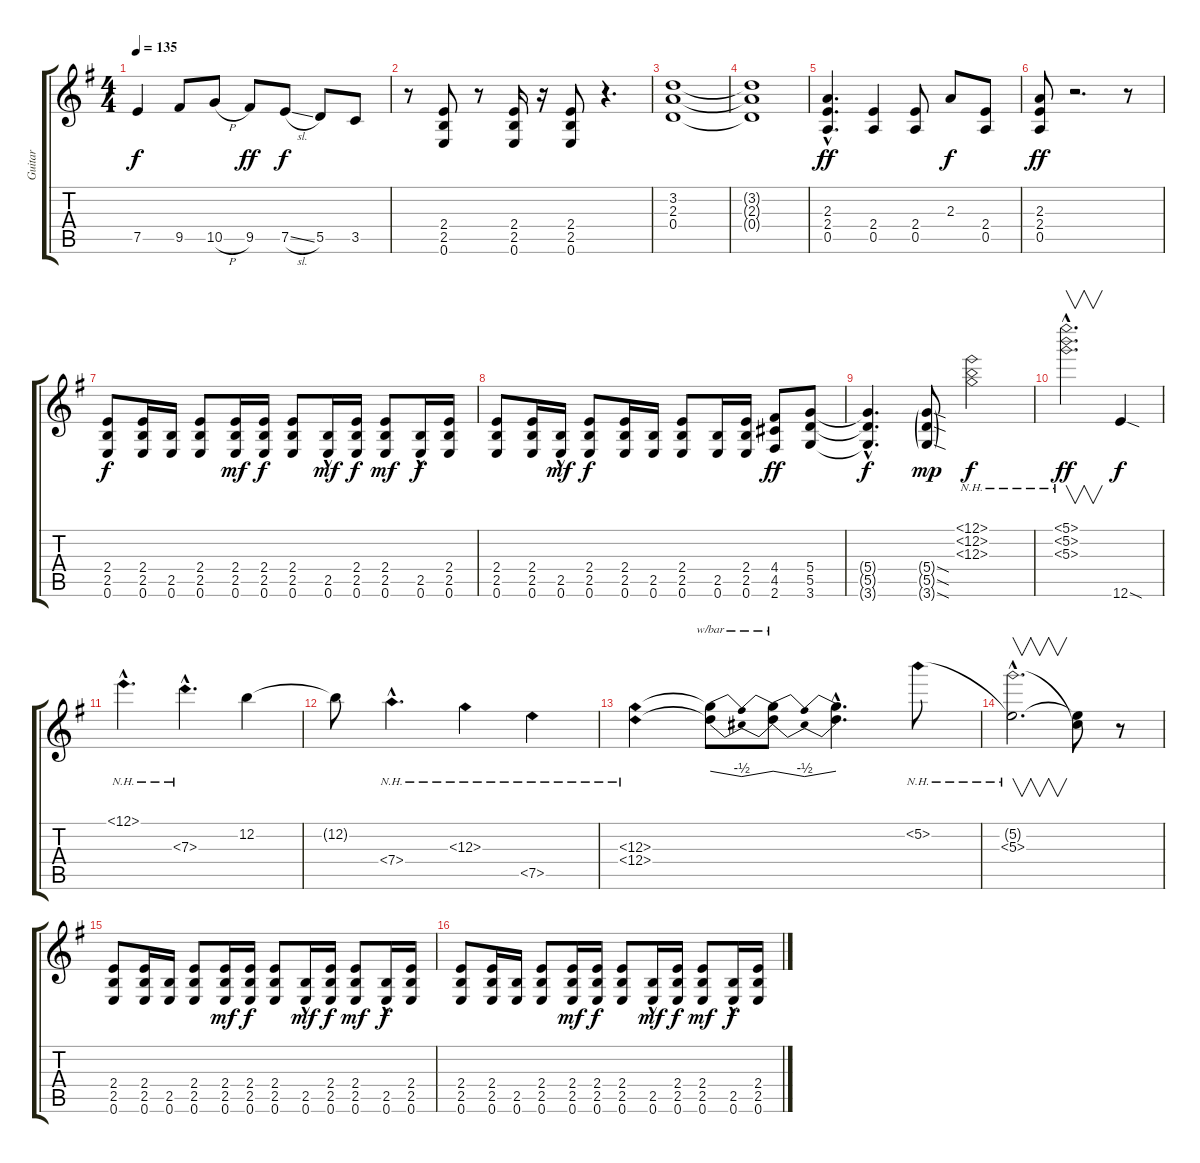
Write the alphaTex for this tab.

\track ("Guitar" "Guitar") {instrument distortionguitar}
\staff {score tabs}
\tuning (E4 B3 G3 D3 A2 E2) {hide}
\ts (4 4)
\tempo 135
\clef g2
\ks g
7.5.4{dy f} 9.5.8 10.5{h}.8 9.5.8{dy ff} 7.5{sl}.8{dy f} 5.5.8 3.5.8 |
r.8 (2.4 2.5 0.6).8 r.8 (2.4 2.5 0.6).16 r.16 (2.4 2.5 0.6).8 r.4{d} |
(3.2 2.3 0.4).1 |
(3.2{t} 2.3{t} 0.4{t}).1 |
(2.3{hac} 2.4{hac} 0.5{hac}).4{d dy ff} (2.4 0.5).4 (2.4 0.5).8 2.3.8{dy f} (2.4 0.5).8 |
(2.3 2.4 0.5).8{dy ff} r.2{d} r.8 |
(2.4 2.5 0.6).8{dy f} (2.4 2.5 0.6).16 (2.5 0.6).16 (2.4 2.5 0.6).8 (2.4 2.5 0.6).16{dy mf} (2.4 2.5 0.6).16{dy f} (2.4 2.5 0.6).8 (2.5{hac} 0.6{hac}).16{dy mf} (2.4 2.5 0.6).16{dy f} (2.4 2.5 0.6).8{dy mf} (2.5{hac} 0.6).16{dy f} (2.4 2.5 0.6).16 |
(2.4 2.5 0.6).8 (2.4 2.5 0.6).16 (2.5{hac} 0.6{hac}).16{dy mf} (2.4 2.5 0.6).8{dy f} (2.4 2.5 0.6).16 (2.5 0.6).16 (2.4 2.5 0.6).8 (2.5 0.6).16 (2.4 2.5 0.6).16 (4.4 4.5 2.6).8{dy ff} (5.4 5.5 3.6).8 |
(5.4{hac t} 5.5{hac t} 3.6{hac t}).4{d dy f} (5.4{sod g} 5.5{sod g} 3.6{sod g}).8{dy mp} (12.1{nh} 12.2{nh} 12.3{nh}).2{dy f} |
(5.1{nh hac} 5.2{nh hac} 5.3{nh hac}).2{v d dy ff} 12.6{sod}.4{dy f} |
12.1{nh hac}.4{d} 7.3{nh hac}.4{d} 12.2.4 |
12.2{t}.8 7.4{nh hac}.4{d} 12.3{nh}.4 7.5{nh}.4 |
(12.3{nh} 12.4{nh}).4 (12.3{t} 12.4{t}).8{tbe (dip default 0 0 30 -2 60 0)} (12.3{t} 12.4{t}).8{tbe (dip default 0 0 30 -2 60 0)} (12.3{hac t} 12.4{hac t}).4{d} 5.2{nh}.8 |
(5.2{hac t} 5.3{nh hac}).2{v d} (5.2{t} 5.3{t}).8 r.8 |
(2.4 2.5 0.6).8 (2.4 2.5 0.6).16 (2.5 0.6).16 (2.4 2.5 0.6).8 (2.4 2.5 0.6).16{dy mf} (2.4 2.5 0.6).16{dy f} (2.4 2.5 0.6).8 (2.5{hac} 0.6{hac}).16{dy mf} (2.4 2.5 0.6).16{dy f} (2.4 2.5 0.6).8{dy mf} (2.5{hac} 0.6).16{dy f} (2.4 2.5 0.6).16 |
(2.4 2.5 0.6).8 (2.4 2.5 0.6).16 (2.5 0.6).16 (2.4 2.5 0.6).8 (2.4 2.5 0.6).16{dy mf} (2.4 2.5 0.6).16{dy f} (2.4 2.5 0.6).8 (2.5{hac} 0.6{hac}).16{dy mf} (2.4 2.5 0.6).16{dy f} (2.4 2.5 0.6).8{dy mf} (2.5{hac} 0.6).16{dy f} (2.4 2.5 0.6).16
